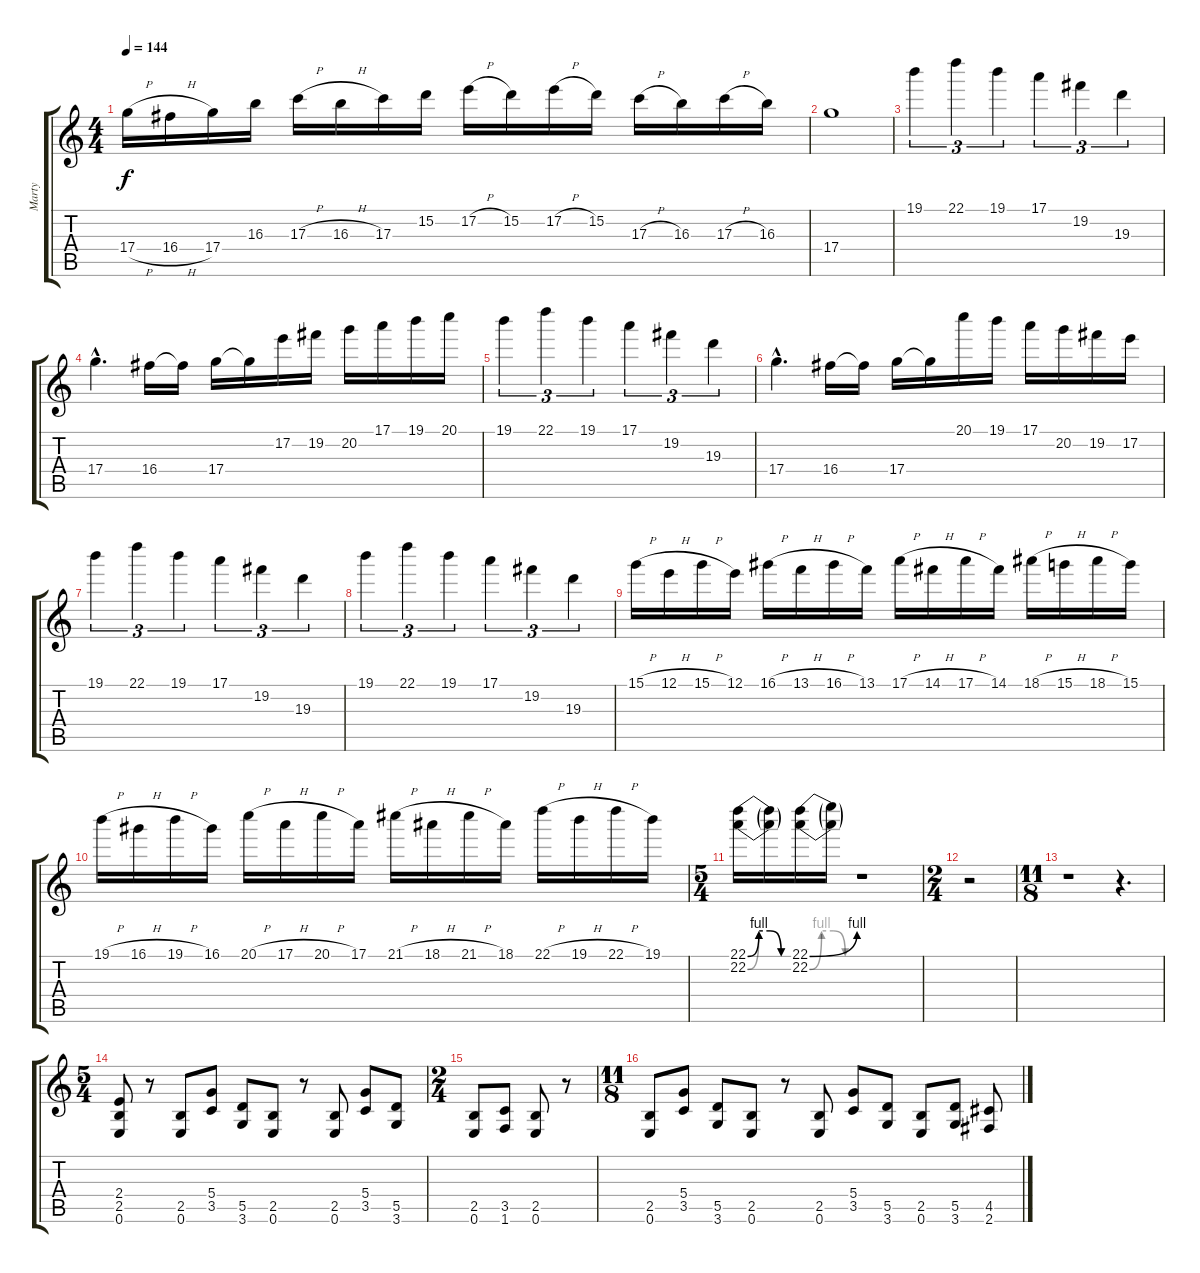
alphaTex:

\track ("Marty" "Marty") {instrument distortionguitar}
\staff {score tabs}
\tuning (E4 B3 G3 D3 A2 E2) {hide}
\ts (4 4)
\tempo 144
\clef g2
\ks c
17.4{h}.16{dy f} 16.4{h}.16 17.4.16 16.3.16 17.3{h}.16 16.3{h}.16 17.3.16 15.2.16 17.2{h}.16 15.2.16 17.2{h}.16 15.2.16 17.3{h}.16 16.3.16 17.3{h}.16 16.3.16 |
17.4.1 |
19.1.4{tu (3 2)} 22.1.4{tu (3 2)} 19.1.4{tu (3 2)} 17.1.4{tu (3 2)} 19.2.4{tu (3 2)} 19.3.4{tu (3 2)} |
17.4{hac}.4{d} 16.4.16 16.4{t}.16 17.4.16 17.4{t}.16 17.2.16 19.2.16 20.2.16 17.1.16 19.1.16 20.1.16 |
19.1.4{tu (3 2)} 22.1.4{tu (3 2)} 19.1.4{tu (3 2)} 17.1.4{tu (3 2)} 19.2.4{tu (3 2)} 19.3.4{tu (3 2)} |
17.4{hac}.4{d} 16.4.16 16.4{t}.16 17.4.16 17.4{t}.16 20.1.16 19.1.16 17.1.16 20.2.16 19.2.16 17.2.16 |
19.1.4{tu (3 2)} 22.1.4{tu (3 2)} 19.1.4{tu (3 2)} 17.1.4{tu (3 2)} 19.2.4{tu (3 2)} 19.3.4{tu (3 2)} |
19.1.4{tu (3 2)} 22.1.4{tu (3 2)} 19.1.4{tu (3 2)} 17.1.4{tu (3 2)} 19.2.4{tu (3 2)} 19.3.4{tu (3 2)} |
15.1{h}.16 12.1{h}.16 15.1{h}.16 12.1.16 16.1{h}.16 13.1{h}.16 16.1{h}.16 13.1.16 17.1{h}.16 14.1{h}.16 17.1{h}.16 14.1.16 18.1{h}.16 15.1{h}.16 18.1{h}.16 15.1.16 |
19.1{h}.16 16.1{h}.16 19.1{h}.16 16.1.16 20.1{h}.16 17.1{h}.16 20.1{h}.16 17.1.16 21.1{h}.16 18.1{h}.16 21.1{h}.16 18.1.16 22.1{h}.16 19.1{h}.16 22.1{h}.16 19.1.16 |
\ts (5 4)
(22.1{be (custom 0 0 15 4 30 4 45 0 60 0)} 22.2{be (custom 0 0 15 4 30 4 45 0 60 0)}).16 (22.1{t} 22.2{t}).16 (22.1{be (bend 0 0 60 4)} 22.2{be (custom 0 0 15 4 30 4 45 0 60 0)}).16 (22.1{t} 22.2{t}).16 r.1 |
\ts (2 4)
r.2 |
\ts (11 8)
r.1 r.4{d} |
\ts (5 4)
(2.4 2.5 0.6).8 r.8 (2.5 0.6).8 (5.4 3.5).8 (5.5 3.6).8 (2.5 0.6).8 r.8 (2.5 0.6).8 (5.4 3.5).8 (5.5 3.6).8 |
\ts (2 4)
(2.5 0.6).8 (3.5 1.6).8 (2.5 0.6).8 r.8 |
\ts (11 8)
(2.5 0.6).8 (5.4 3.5).8 (5.5 3.6).8 (2.5 0.6).8 r.8 (2.5 0.6).8 (5.4 3.5).8 (5.5 3.6).8 (2.5 0.6).8 (5.5 3.6).8 (4.5 2.6).8
